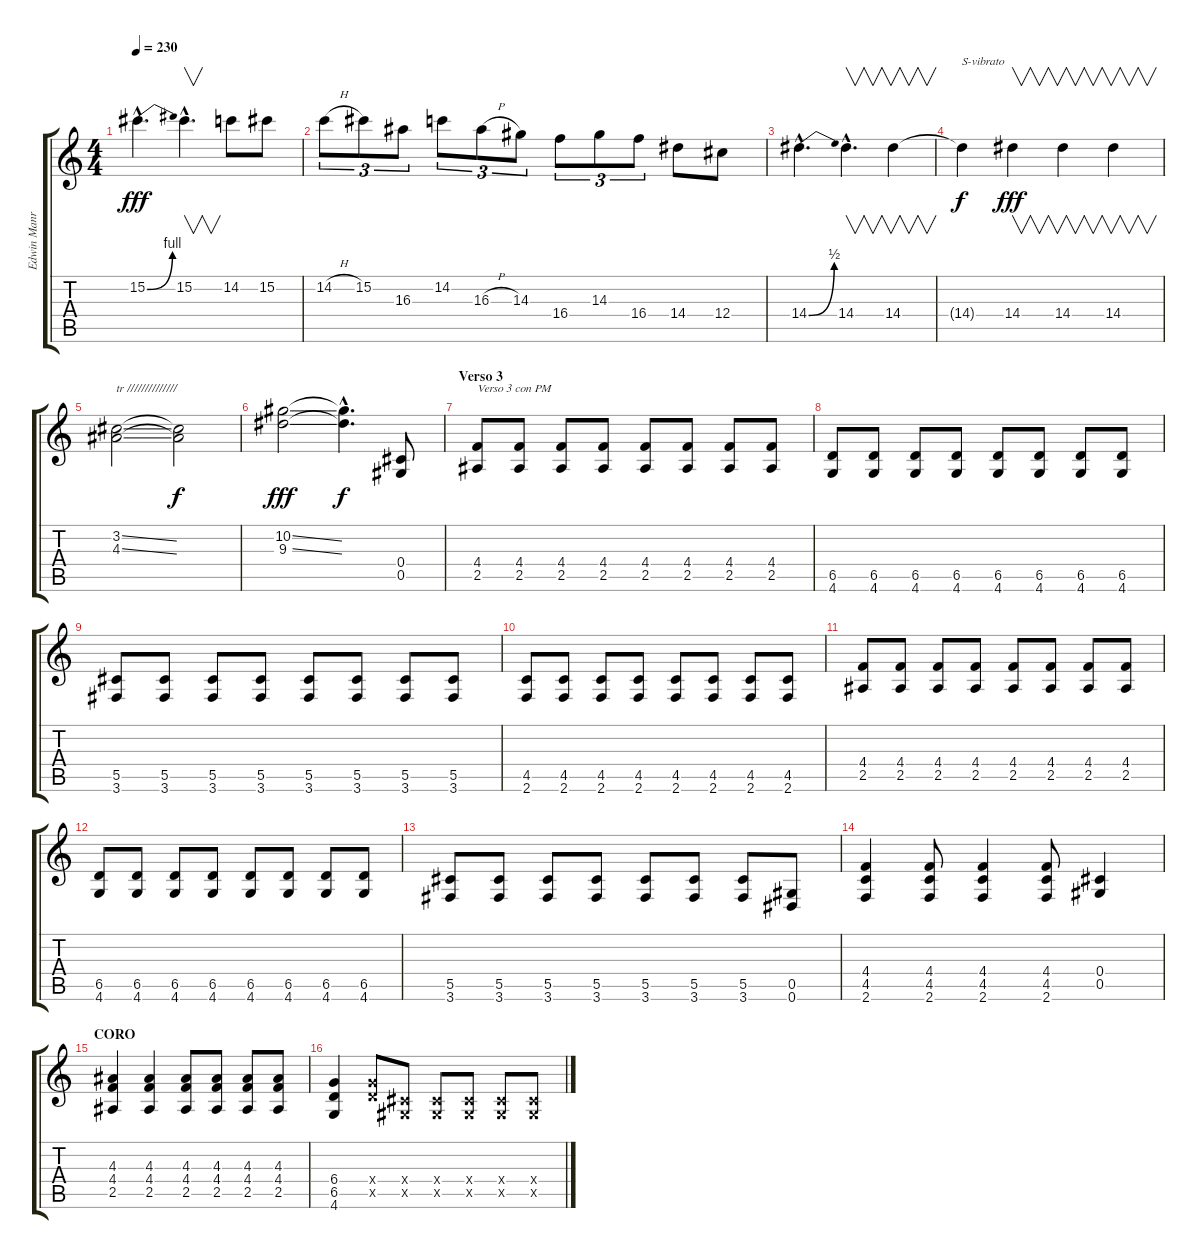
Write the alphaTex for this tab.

\track ("Edwin Manrique" "Edwin Manr") {instrument distortionguitar}
\staff {score tabs}
\tuning (Eb4 Bb3 Gb3 Db3 Ab2 Eb2) {hide}
\ts (4 4)
\tempo 230
\clef g2
\ks c
15.2{be (bend 0 0 60 4) hac}.4{d dy fff} 15.2{hac}.4{v d} 14.2.8 15.2.8 |
14.2{h}.8{tu (3 2)} 15.2.8{tu (3 2)} 16.3.8{tu (3 2)} 14.2.8{tu (3 2)} 16.3{h}.8{tu (3 2)} 14.3.8{tu (3 2)} 16.4.8{tu (3 2)} 14.3.8{tu (3 2)} 16.4.8{tu (3 2)} 14.4.8 12.4.8 |
14.4{be (bend 0 0 60 2) hac}.4{d} 14.4{hac}.4{v d} 14.4.4{v} |
14.4{t}.4{txt "S-vibrato" dy f} 14.4.4{v dy fff} 14.4.4{v} 14.4.4{v} |
(3.2{ss} 4.3{ss}).2{txt "tr //////////////"} (3.2{t} 4.3{t}).2{dy f} |
(10.2{ss} 9.3{ss}).2{dy fff} (10.2{hac t} 9.3{hac t}).4{d dy f} (0.4 0.5).8 |
\section ("" "Verso 3")
(4.4 2.5).8{txt "Verso 3 con PM"} (4.4 2.5).8 (4.4 2.5).8 (4.4 2.5).8 (4.4 2.5).8 (4.4 2.5).8 (4.4 2.5).8 (4.4 2.5).8 |
(6.5 4.6).8 (6.5 4.6).8 (6.5 4.6).8 (6.5 4.6).8 (6.5 4.6).8 (6.5 4.6).8 (6.5 4.6).8 (6.5 4.6).8 |
(5.5 3.6).8 (5.5 3.6).8 (5.5 3.6).8 (5.5 3.6).8 (5.5 3.6).8 (5.5 3.6).8 (5.5 3.6).8 (5.5 3.6).8 |
(4.5 2.6).8 (4.5 2.6).8 (4.5 2.6).8 (4.5 2.6).8 (4.5 2.6).8 (4.5 2.6).8 (4.5 2.6).8 (4.5 2.6).8 |
(4.4 2.5).8 (4.4 2.5).8 (4.4 2.5).8 (4.4 2.5).8 (4.4 2.5).8 (4.4 2.5).8 (4.4 2.5).8 (4.4 2.5).8 |
(6.5 4.6).8 (6.5 4.6).8 (6.5 4.6).8 (6.5 4.6).8 (6.5 4.6).8 (6.5 4.6).8 (6.5 4.6).8 (6.5 4.6).8 |
(5.5 3.6).8 (5.5 3.6).8 (5.5 3.6).8 (5.5 3.6).8 (5.5 3.6).8 (5.5 3.6).8 (5.5 3.6).8 (0.5 0.6).8 |
(4.4 4.5 2.6).4 (4.4 4.5 2.6).8 (4.4 4.5 2.6).4 (4.4 4.5 2.6).8 (0.4 0.5).4 |
\section ("" "CORO")
(4.3 4.4 2.5).4 (4.3 4.4 2.5).4 (4.3 4.4 2.5).8 (4.3 4.4 2.5).8 (4.3 4.4 2.5).8 (4.3 4.4 2.5).8 |
(6.4 6.5 4.6).4 (6.4{x} 6.5{x}).8 (0.4{x} 0.5{x}).8 (0.4{x} 0.5{x}).8 (0.4{x} 0.5{x}).8 (0.4{x} 0.5{x}).8 (0.4{x} 0.5{x}).8
